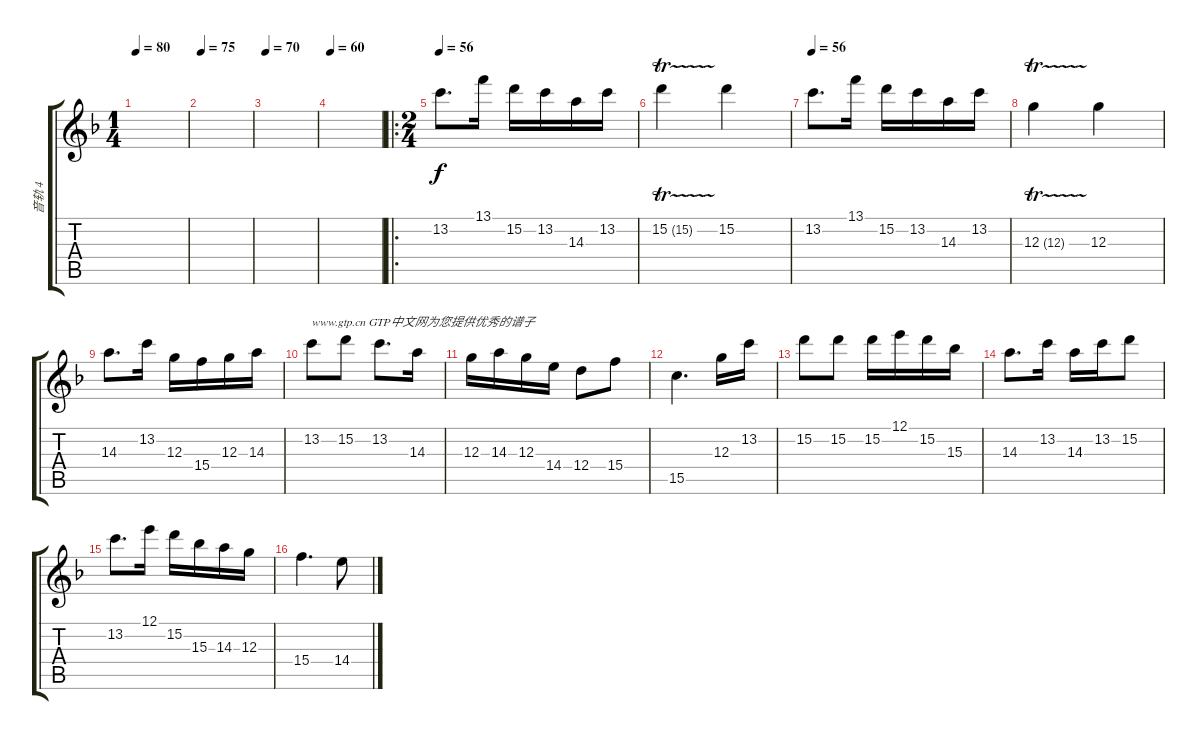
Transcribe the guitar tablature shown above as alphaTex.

\track ("音轨 4" "音轨 4") {instrument acousticguitarsteel}
\staff {score tabs}
\tuning (E4 B3 G3 D3 A2 E2) {hide}
\ts (1 4)
\tempo 80
\clef g2
\ks f
|
\tempo 75
|
\tempo 70
|
\tempo 60
|
\ro
\ts (2 4)
\tempo 56
13.2.8{d} 13.1.16 15.2.16 13.2.16 14.3.16 13.2.16 |
15.2{tr (15 64)}.4 15.2.4 |
\tempo 56
13.2.8{d} 13.1.16 15.2.16 13.2.16 14.3.16 13.2.16 |
12.3{tr (12 64)}.4 12.3.4 |
14.3.8{d} 13.2.16 12.3.16 15.4.16 12.3.16 14.3.16 |
13.2.8{txt "www.gtp.cn GTP中文网为您提供优秀的谱子"} 15.2.8 13.2.8{d} 14.3.16 |
12.3.16 14.3.16 12.3.16 14.4.16 12.4.8 15.4.8 |
15.5.4{d} 12.3.16 13.2.16 |
15.2.8 15.2.8 15.2.16 12.1.16 15.2.16 15.3.16 |
14.3.8{d} 13.2.16 14.3.16 13.2.16 15.2.8 |
13.2.8{d} 12.1.16 15.2.16 15.3.16 14.3.16 12.3.16 |
15.4.4{d} 14.4.8
